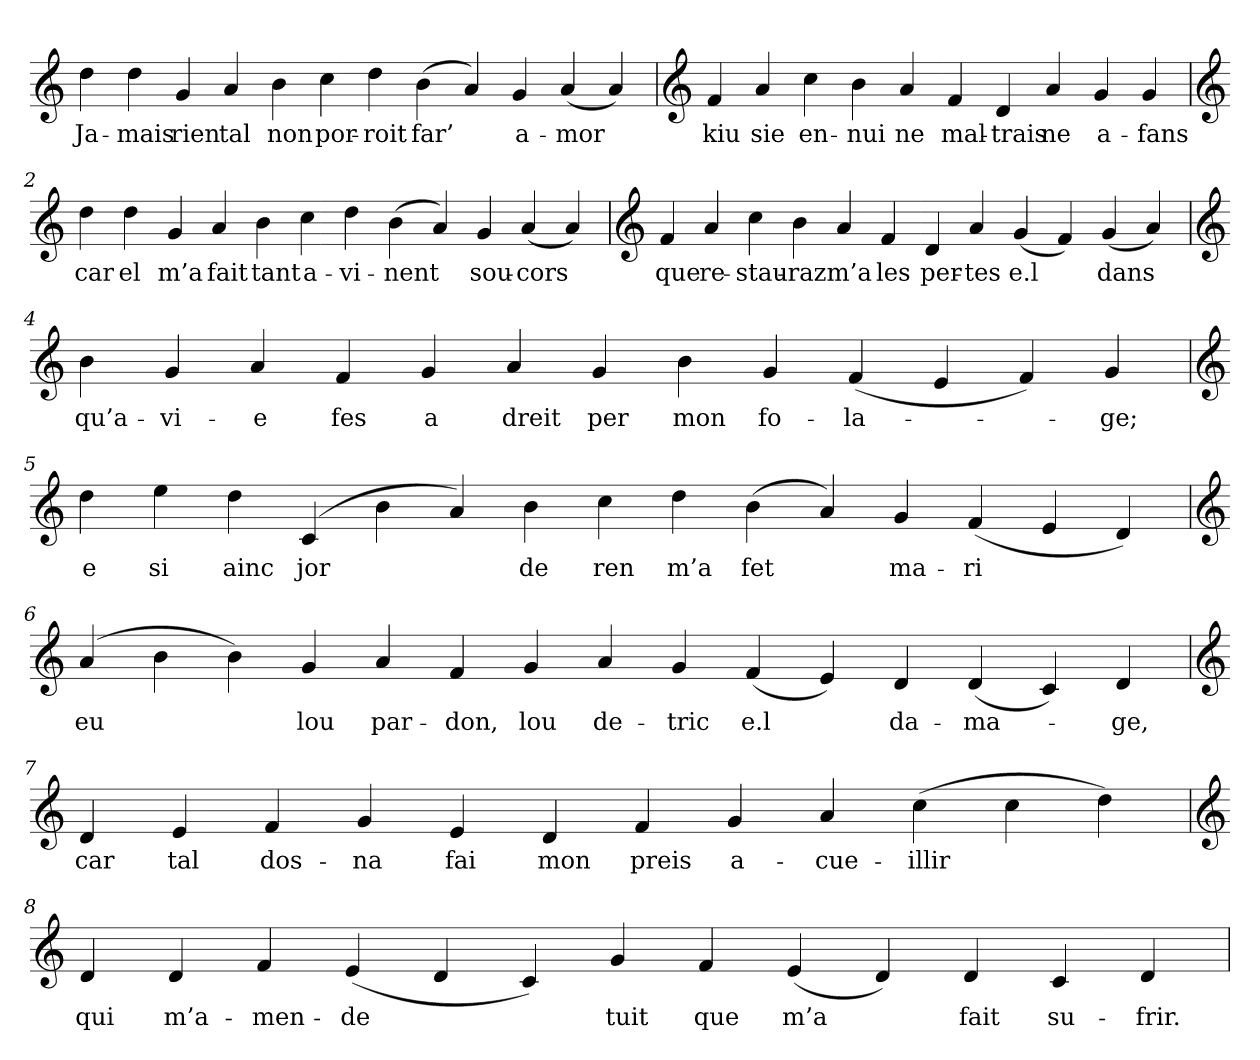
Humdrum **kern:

**kern	**text
*part1	*part1
*staff1	*staff1
*clefG2	*
=	=
4dd	Ja-
4dd	-mais
4g	rien
4a	tal
4b	non
4cc	por-
4dd	-roit
(4b	far’
4a)	.
4g	a-
(4a	-mor
4a)	.
=1	=1
*clefG2	*
4f	kiu
4a	sie
4cc	en-
4b	-nui
4a	ne
4f	mal-
4d	-trais
4a	ne
4g	a-
4g	-fans
=2	=2
*clefG2	*
4dd	car
4dd	el
4g	m’a
4a	fait
4b	tant
4cc	a-
4dd	-vi-
(4b	-nent
4a)	.
4g	sou-
(4a	-cors
4a)	.
=3	=3
*clefG2	*
4f	que
4a	re-
4cc	-stau-
4b	-raz
4a	m’a
4f	les
4d	per-
4a	-tes
(4g	e.l
4f)	.
(4g	dans
4a)	.
=4	=4
*clefG2	*
4b	qu’a-
4g	-vi-
4a	-e
4f	fes
4g	a
4a	dreit
4g	per
4b	mon
4g	fo-
(4f	-la-
4e	.
4f)	.
4g	-ge;
=5	=5
*clefG2	*
4dd	e
4ee	si
4dd	ainc
(4c	jor
4b	.
4a)	.
4b	de
4cc	ren
4dd	m’a
(4b	fet
4a)	.
4g	ma-
(4f	-ri
4e	.
4d)	.
=6	=6
*clefG2	*
(4a	eu
4b	.
4b)	.
4g	lou
4a	par-
4f	-don,
4g	lou
4a	de-
4g	-tric
(4f	e.l
4e)	.
4d	da-
(4d	-ma-
4c)	.
4d	-ge,
=7	=7
*clefG2	*
4d	car
4e	tal
4f	dos-
4g	-na
4e	fai
4d	mon
4f	preis
4g	a-
4a	-cue-
(4cc	-illir
4cc	.
4dd)	.
=8	=8
*clefG2	*
4d	qui
4d	m’a-
4f	-men-
(4e	-de
4d	.
4c)	.
4g	tuit
4f	que
(4e	m’a
4d)	.
4d	fait
4c	su-
4d	-frir.
=	=
*-	*-
